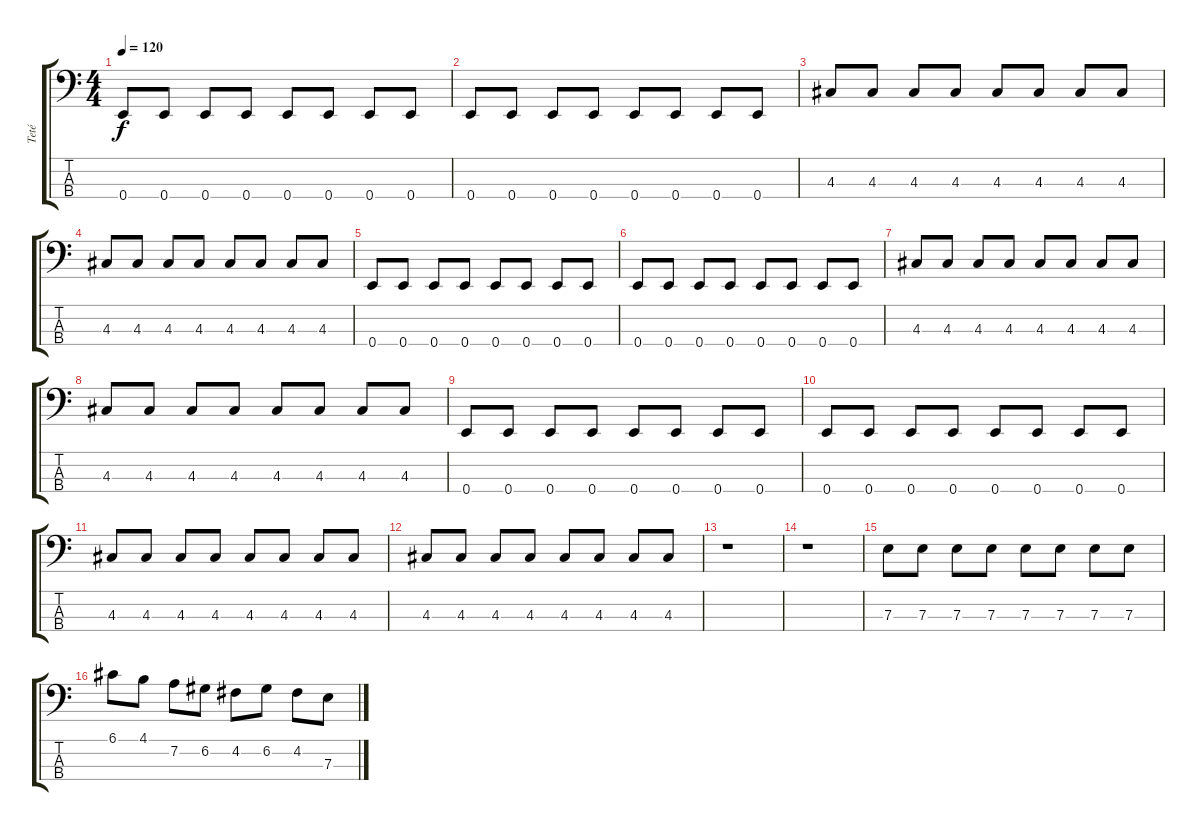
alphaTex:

\track ("Teté" "Teté") {instrument electricbasspick}
\staff {score tabs}
\tuning (G2 D2 A1 E1) {hide}
\ts (4 4)
\tempo 120
\clef f4
\ks c
0.4.8{dy f} 0.4.8 0.4.8 0.4.8 0.4.8 0.4.8 0.4.8 0.4.8 |
0.4.8 0.4.8 0.4.8 0.4.8 0.4.8 0.4.8 0.4.8 0.4.8 |
4.3.8 4.3.8 4.3.8 4.3.8 4.3.8 4.3.8 4.3.8 4.3.8 |
4.3.8 4.3.8 4.3.8 4.3.8 4.3.8 4.3.8 4.3.8 4.3.8 |
0.4.8 0.4.8 0.4.8 0.4.8 0.4.8 0.4.8 0.4.8 0.4.8 |
0.4.8 0.4.8 0.4.8 0.4.8 0.4.8 0.4.8 0.4.8 0.4.8 |
4.3.8 4.3.8 4.3.8 4.3.8 4.3.8 4.3.8 4.3.8 4.3.8 |
4.3.8 4.3.8 4.3.8 4.3.8 4.3.8 4.3.8 4.3.8 4.3.8 |
0.4.8 0.4.8 0.4.8 0.4.8 0.4.8 0.4.8 0.4.8 0.4.8 |
0.4.8 0.4.8 0.4.8 0.4.8 0.4.8 0.4.8 0.4.8 0.4.8 |
4.3.8 4.3.8 4.3.8 4.3.8 4.3.8 4.3.8 4.3.8 4.3.8 |
4.3.8 4.3.8 4.3.8 4.3.8 4.3.8 4.3.8 4.3.8 4.3.8 |
r.1 |
r.1 |
7.3.8 7.3.8 7.3.8 7.3.8 7.3.8 7.3.8 7.3.8 7.3.8 |
6.1.8 4.1.8 7.2.8 6.2.8 4.2.8 6.2.8 4.2.8 7.3.8
